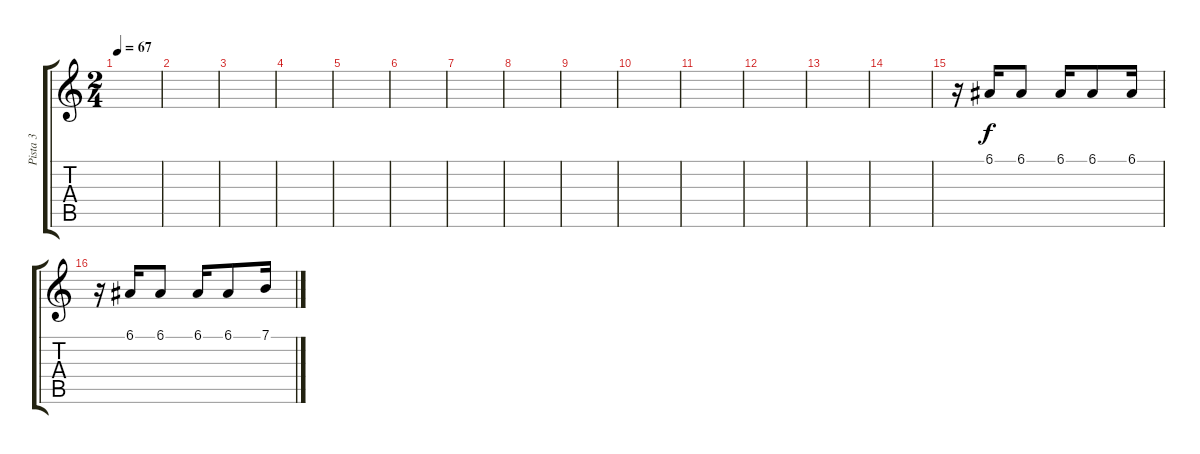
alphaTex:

\track ("Pista 3" "Pista 3") {mute instrument oboe}
\staff {score tabs}
\tuning (E4 B3 G3 D3 A2 E2) {hide}
\ts (2 4)
\tempo 67
\clef g2
\ks c
|
|
|
|
|
|
|
|
|
|
|
|
|
\ks aminor
|
\ks c
r.16 6.1.16 6.1.8 6.1.16 6.1.8 6.1.16 |
r.16 6.1.16 6.1.8 6.1.16 6.1.8 7.1.16
